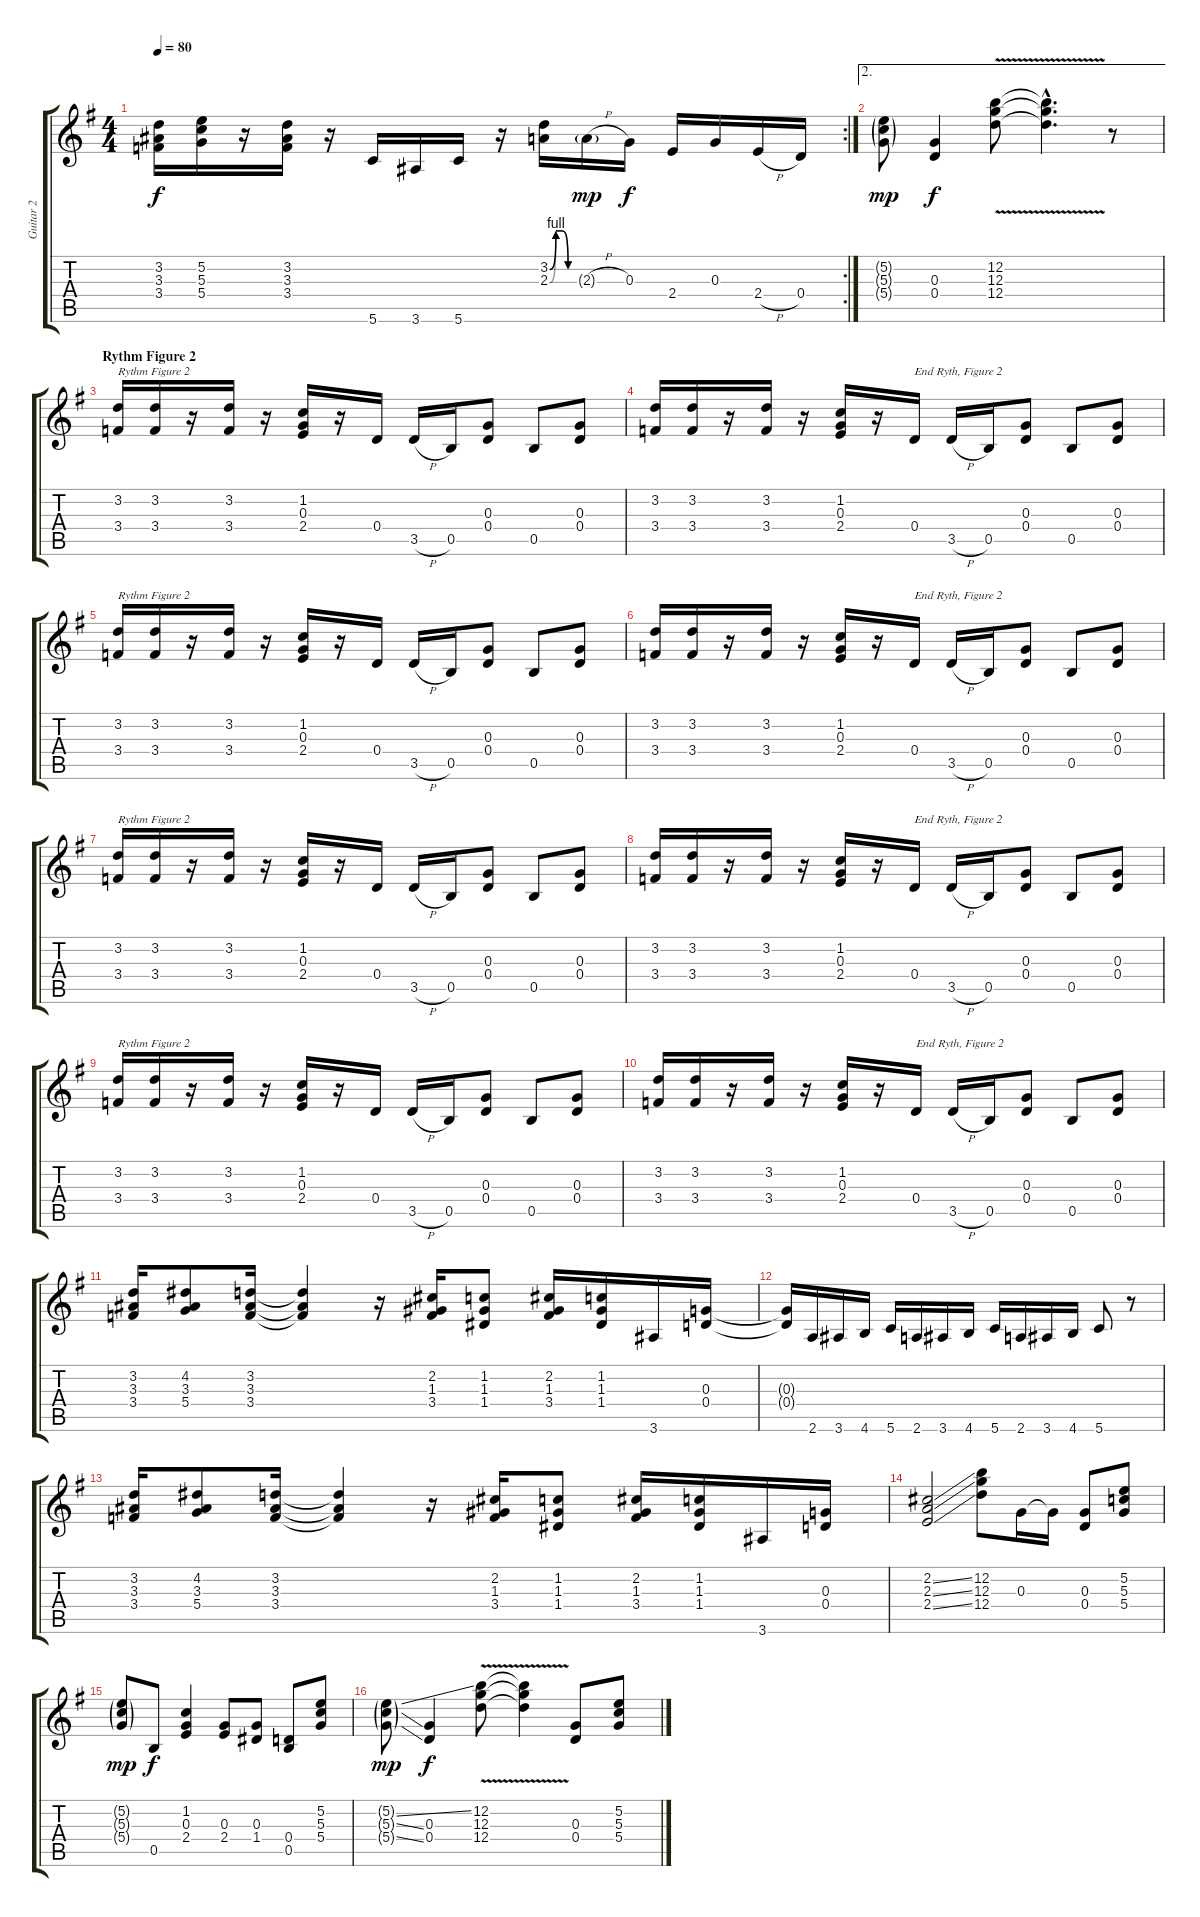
\track ("Guitar 2" "Guitar 2") {instrument overdrivenguitar}
\staff {score tabs}
\tuning (D4 B3 G3 D3 B2 G2) {hide}
\rc 2
\ts (4 4)
\tempo 80
\clef g2
\ks g
(3.2 3.3 3.4).16{dy f} (5.2 5.3 5.4).16 r.16 (3.2 3.3 3.4).16 r.16 5.6.16 3.6.16 5.6.16 r.16 (3.2{be (custom 0 0 15 4 30 4 45 0 60 0)} 2.3{be (custom 0 0 15 4 30 4 45 0 60 0)}).16 2.3{h g}.16{dy mp} 0.3.16{dy f} 2.4.16 0.3.16 2.4{h}.16 0.4.16 |
\ae 2
(5.2{g} 5.3{g} 5.4{g}).8{dy mp} (0.3 0.4).4{dy f} (12.2{v} 12.3{v} 12.4{v}).8 (12.2{hac t} 12.3{hac t} 12.4{hac t}).4{d} r.8 |
\section ("" "Rythm Figure 2")
(3.2 3.4).16{txt "Rythm Figure 2"} (3.2 3.4).16 r.16 (3.2 3.4).16 r.16 (1.2 0.3 2.4).16 r.16 0.4.16 3.5{h}.16 0.5.16 (0.3 0.4).8 0.5.8 (0.3 0.4).8 |
(3.2 3.4).16 (3.2 3.4).16 r.16 (3.2 3.4).16 r.16 (1.2 0.3 2.4).16 r.16 0.4.16{txt "End Ryth, Figure 2"} 3.5{h}.16 0.5.16 (0.3 0.4).8 0.5.8 (0.3 0.4).8 |
(3.2 3.4).16{txt "Rythm Figure 2"} (3.2 3.4).16 r.16 (3.2 3.4).16 r.16 (1.2 0.3 2.4).16 r.16 0.4.16 3.5{h}.16 0.5.16 (0.3 0.4).8 0.5.8 (0.3 0.4).8 |
(3.2 3.4).16 (3.2 3.4).16 r.16 (3.2 3.4).16 r.16 (1.2 0.3 2.4).16 r.16 0.4.16{txt "End Ryth, Figure 2"} 3.5{h}.16 0.5.16 (0.3 0.4).8 0.5.8 (0.3 0.4).8 |
(3.2 3.4).16{txt "Rythm Figure 2"} (3.2 3.4).16 r.16 (3.2 3.4).16 r.16 (1.2 0.3 2.4).16 r.16 0.4.16 3.5{h}.16 0.5.16 (0.3 0.4).8 0.5.8 (0.3 0.4).8 |
(3.2 3.4).16 (3.2 3.4).16 r.16 (3.2 3.4).16 r.16 (1.2 0.3 2.4).16 r.16 0.4.16{txt "End Ryth, Figure 2"} 3.5{h}.16 0.5.16 (0.3 0.4).8 0.5.8 (0.3 0.4).8 |
(3.2 3.4).16{txt "Rythm Figure 2"} (3.2 3.4).16 r.16 (3.2 3.4).16 r.16 (1.2 0.3 2.4).16 r.16 0.4.16 3.5{h}.16 0.5.16 (0.3 0.4).8 0.5.8 (0.3 0.4).8 |
(3.2 3.4).16 (3.2 3.4).16 r.16 (3.2 3.4).16 r.16 (1.2 0.3 2.4).16 r.16 0.4.16{txt "End Ryth, Figure 2"} 3.5{h}.16 0.5.16 (0.3 0.4).8 0.5.8 (0.3 0.4).8 |
(3.2 3.3 3.4).16 (4.2 3.3 5.4).8 (3.2 3.3 3.4).16 (3.2{t} 3.3{t} 3.4{t}).4 r.16 (2.2 1.3 3.4).16 (1.2 1.3 1.4).8 (2.2 1.3 3.4).16 (1.2 1.3 1.4).16 3.6.16 (0.3 0.4).16 |
(0.3{t} 0.4{t}).16 2.6.16 3.6.16 4.6.16 5.6.16 2.6.16 3.6.16 4.6.16 5.6.16 2.6.16 3.6.16 4.6.16 5.6.8 r.8 |
(3.2 3.3 3.4).16 (4.2 3.3 5.4).8 (3.2 3.3 3.4).16 (3.2{t} 3.3{t} 3.4{t}).4 r.16 (2.2 1.3 3.4).16 (1.2 1.3 1.4).8 (2.2 1.3 3.4).16 (1.2 1.3 1.4).16 3.6.16 (0.3 0.4).16 |
(2.2{ss} 2.3{ss} 2.4{ss}).2 (12.2 12.3 12.4).8 0.3.16 0.3{t}.16 (0.3 0.4).8 (5.2 5.3 5.4).8 |
(5.2{g} 5.3{g} 5.4{g}).8{dy mp} 0.5.8{dy f} (1.2 0.3 2.4).4 (0.3 2.4).8 (0.3 1.4).8 (0.4 0.5).8 (5.2 5.3 5.4).8 |
(5.2{ss g} 5.3{ss g} 5.4{ss g}).8{dy mp} (0.3 0.4).4{dy f} (12.2{v} 12.3{v} 12.4{v}).8 (12.2{t} 12.3{t} 12.4{t}).4 (0.3 0.4).8 (5.2 5.3 5.4).8
